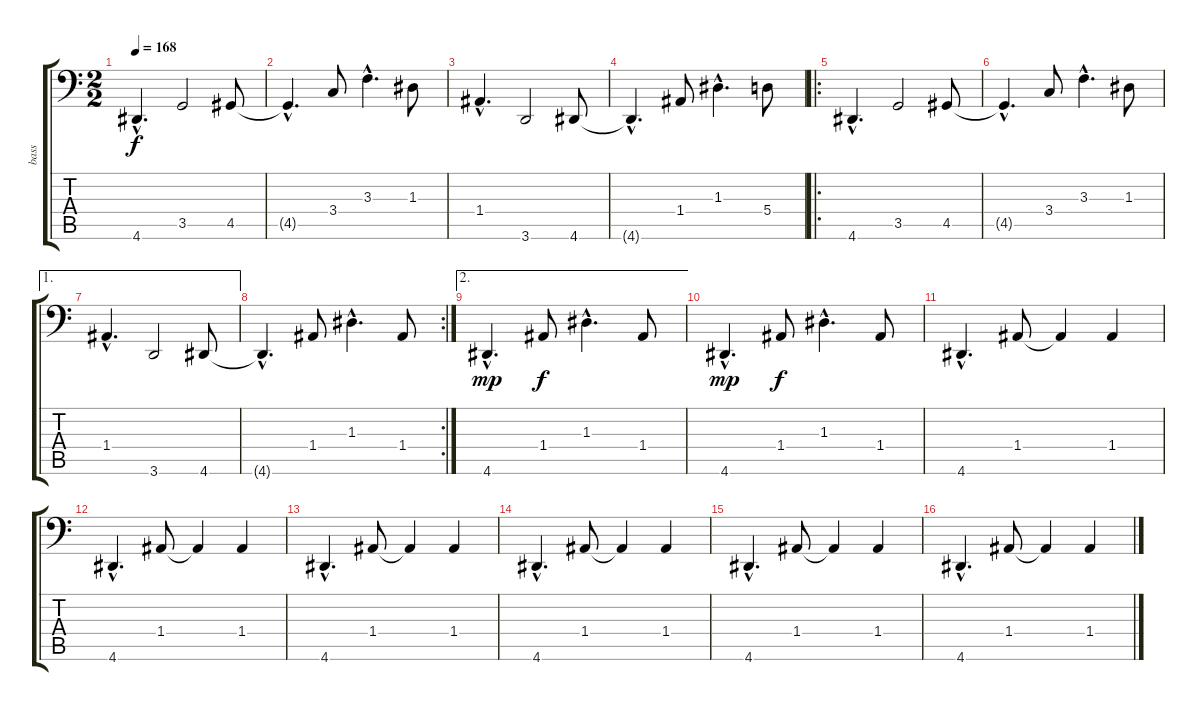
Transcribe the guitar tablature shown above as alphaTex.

\track ("bass" "bass") {instrument acousticbass}
\staff {score tabs}
\tuning (C3 G2 D2 A1 E1 B0) {hide}
\ts (2 2)
\tempo 168
\clef f4
\ks c
4.6{hac}.4{d dy f} 3.5.2 4.5.8 |
4.5{hac t}.4{d} 3.4.8 3.3{hac}.4{d} 1.3.8 |
1.4{hac}.4{d} 3.6.2 4.6.8 |
4.6{hac t}.4{d} 1.4.8 1.3{hac}.4{d} 5.4.8 |
\ro
4.6{hac}.4{d} 3.5.2 4.5.8 |
4.5{hac t}.4{d} 3.4.8 3.3{hac}.4{d} 1.3.8 |
\ae 1
1.4{hac}.4{d} 3.6.2 4.6.8 |
\rc 2
4.6{hac t}.4{d} 1.4.8 1.3{hac}.4{d} 1.4.8 |
\ae 2
4.6{hac}.4{d dy mp} 1.4.8{dy f} 1.3{hac}.4{d} 1.4.8 |
4.6{hac}.4{d dy mp} 1.4.8{dy f} 1.3{hac}.4{d} 1.4.8 |
4.6{hac}.4{d} 1.4.8 1.4{t}.4 1.4.4 |
4.6{hac}.4{d} 1.4.8 1.4{t}.4 1.4.4 |
4.6{hac}.4{d} 1.4.8 1.4{t}.4 1.4.4 |
4.6{hac}.4{d} 1.4.8 1.4{t}.4 1.4.4 |
4.6{hac}.4{d} 1.4.8 1.4{t}.4 1.4.4 |
4.6{hac}.4{d} 1.4.8 1.4{t}.4 1.4.4
